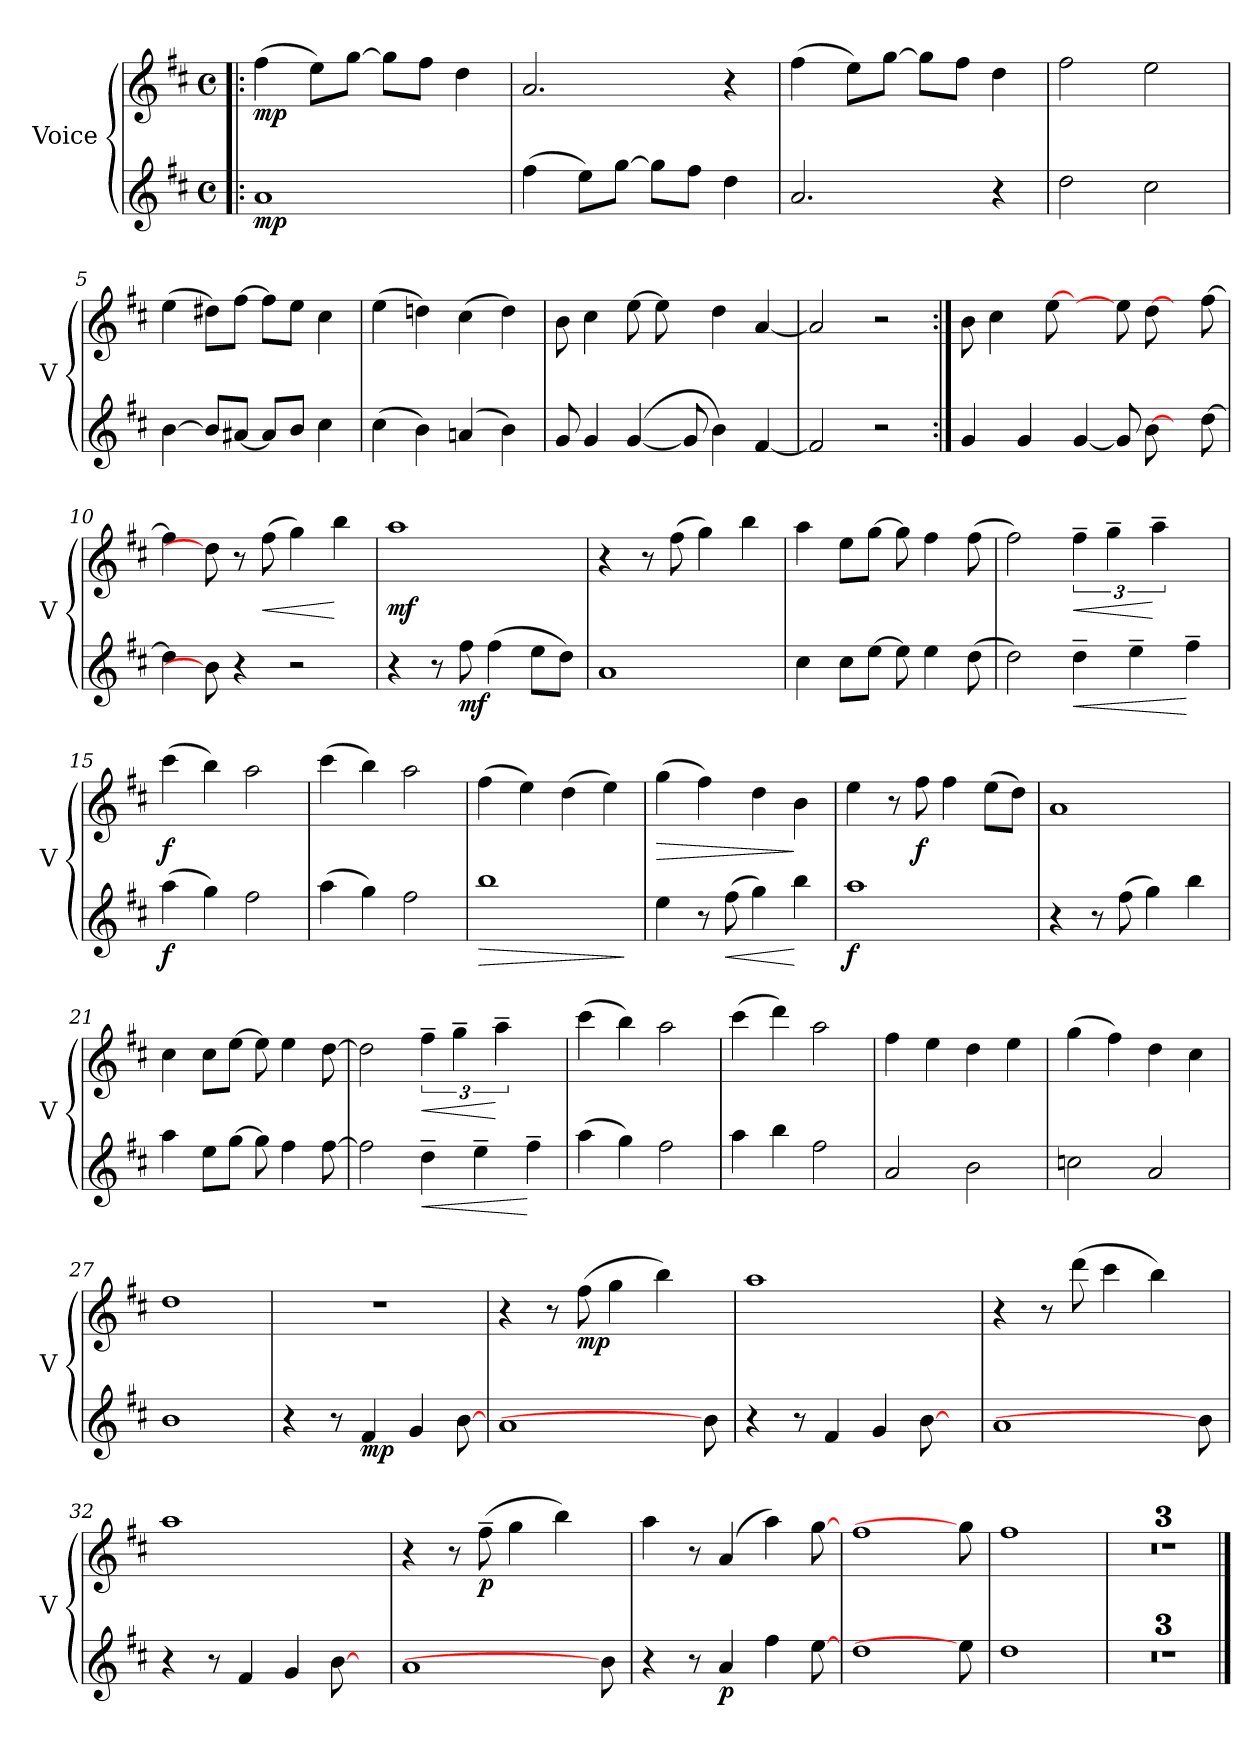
**kern	**dynam	**kern	**dynam
*part2	*part2	*part1	*part1
*staff2	*staff2	*staff1	*staff1
*I"Voice	*	*I"Voice	*
*I'V	*	*I'V	*
*clefG2	*	*clefG2	*
*k[f#c#]	*	*k[f#c#]	*
*M4/4	*	*M4/4	*
*met(c)	*	*met(c)	*
=1!|:	=1!|:	=1!|:	=1!|:
!	!LO:DY:b	!	!LO:DY:b
1a	mp	(>4ff#\	mp
.	.	8ee\L)	.
.	.	[>8gg\J	.
.	.	8gg\L]	.
.	.	8ff#\J	.
.	.	4dd\	.
=2	=2	=2	=2
(>4ff#\	.	2.a/	.
8ee\L)	.	.	.
[>8gg\J	.	.	.
8gg\L]	.	.	.
8ff#\J	.	.	.
4dd\	.	4r	.
=3	=3	=3	=3
2.a/	.	(>4ff#\	.
.	.	8ee\L)	.
.	.	[>8gg\J	.
.	.	8gg\L]	.
.	.	8ff#\J	.
4r	.	4dd\	.
!!LO:LB:g=z
=4	=4	=4	=4
2dd\	.	2ff#\	.
2cc#\	.	2ee\	.
=5	=5	=5	=5
[>4b\	.	(>4ee\	.
8b/L]	.	8dd#X\L)	.
[<8a#X/J	.	[>8ff#\J	.
8a#/L]	.	8ff#\L]	.
8b/J	.	8ee\J	.
4cc#\	.	4cc#\	.
=6	=6	=6	=6
(>4cc#\	.	(>4ee\	.
4b\)	.	4ddn\)	.
(>4an/	.	(>4cc#\	.
4b\)	.	4dd\)	.
=7	=7	=7	=7
8g/	.	8b\	.
4g/	.	4cc#\	.
(>[<4g/	.	[>8ee\	.
.	.	8ee\]	.
8g/]	.	8ryy	.
4b\)	.	4dd\	.
[<4f#/	.	[<4a/	.
=8	=8	=8	=8
2f#/]	.	2a/]	.
2r	.	2r	.
!!LO:LB:g=z
=9:|!	=9:|!	=9:|!	=9:|!
4g/	.	8b\	.
.	.	4cc#\	.
4g/	.	.	.
.	.	[>8ee\	.
[<4g/	.	4ryy	.
8g/]	.	8ee\]	.
[8b\	.	[8dd\	.
8ryy	.	8ryy	.
[>8dd\	.	[>8ff#\	.
=10	=10	=10	=10
4dd\]	.	4ff#\]	.
8b\]	.	8dd\]	.
4r	.	8r	.
!	!	!	!LO:HP:b
.	.	(>8ff#\	<
2r	.	4gg\)	.
.	.	4bb\	[
=11	=11	=11	=11
!	!	!	!LO:DY:b
4r	.	1aa	mf
8r	.	.	.
!	!LO:DY:b	!	!
8ff#\	mf	.	.
(>4ff#\	.	.	.
8ee\L	.	.	.
8dd\J)	.	.	.
=12	=12	=12	=12
1a	.	4r	.
.	.	8r	.
.	.	(>8ff#\	.
.	.	4gg\)	.
.	.	4bb\	.
=13	=13	=13	=13
4cc#\	.	4aa\	.
8cc#\L	.	8ee\L	.
[>8ee\J	.	[>8gg\J	.
8ee\]	.	8gg\]	.
4ee\	.	4ff#\	.
(>8dd\	.	(>8ff#\	.
!!LO:LB:g=z
=14	=14	=14	=14
2dd\)	.	2ff#\)	.
!	!LO:HP:b	!	!LO:HP:b
4dd~\	<	6ff#~\	<
.	.	6gg~\	.
4ee~\	.	.	.
.	.	6aa~\	[
4ff#~\	[	4ryy	.
=15	=15	=15	=15
!	!LO:DY:b	!	!LO:DY:b
(>4aa\	f	(>4ccc#\	f
4gg\)	.	4bb\)	.
2ff#\	.	2aa\	.
=16	=16	=16	=16
(>4aa\	.	(>4ccc#\	.
4gg\)	.	4bb\)	.
2ff#\	.	2aa\	.
=17	=17	=17	=17
!	!LO:HP:b	!	!
1bb	>	(>4ff#\	.
.	.	4ee\)	.
.	.	(>4dd\	.
.	.	4ee\)	.
.	]	.	.
=18	=18	=18	=18
!	!	!	!LO:HP:b
4ee\	.	(>4gg\	>
8r	.	4ff#\)	.
!	!LO:HP:b	!	!
(>8ff#\	<	.	.
4gg\)	.	4dd\	.
4bb\	[	4b\	]
!!LO:LB:g=z
=19	=19	=19	=19
!	!LO:DY:b	!	!
1aa	f	4ee\	.
.	.	8r	.
!	!	!	!LO:DY:b
.	.	8ff#\	f
.	.	4ff#\	.
.	.	(>8ee\L	.
.	.	8dd\J)	.
=20	=20	=20	=20
4r	.	1a	.
8r	.	.	.
(>8ff#\	.	.	.
4gg\)	.	.	.
4bb\	.	.	.
=21	=21	=21	=21
4aa\	.	4cc#\	.
8ee\L	.	8cc#\L	.
[>8gg\J	.	[>8ee\J	.
8gg\]	.	8ee\]	.
4ff#\	.	4ee\	.
[>8ff#\	.	[>8dd\	.
=22	=22	=22	=22
2ff#\]	.	2dd\]	.
!	!LO:HP:b	!	!LO:HP:b
4dd~\	<	6ff#~\	<
.	.	6gg~\	.
4ee~\	.	.	.
.	.	6aa~\	[
4ff#~\	[	4ryy	.
=23	=23	=23	=23
(>4aa\	.	(>4ccc#\	.
4gg\)	.	4bb\)	.
2ff#\	.	2aa\	.
!!LO:LB:g=z
=24	=24	=24	=24
4aa\	.	(>4ccc#\	.
4bb\	.	4ddd\)	.
2ff#\	.	2aa\	.
=25	=25	=25	=25
2a/	.	4ff#\	.
.	.	4ee\	.
2b\	.	4dd\	.
.	.	4ee\	.
=26	=26	=26	=26
2ccn\	.	(>4gg\	.
.	.	4ff#\)	.
2a/	.	4dd\	.
.	.	4cc#\	.
=27	=27	=27	=27
1b	.	1dd	.
=28	=28	=28	=28
4r	.	1r	.
8r	.	.	.
!	!LO:DY:b	!	!
4f#/	mp	.	.
4g/	.	.	.
[8b\	.	.	.
!!LO:LB:g=z
=29	=29	=29	=29
1a	.	4r	.
.	.	8r	.
!	!	!	!LO:DY:b
.	.	(>8ff#\	mp
.	.	4gg\	.
.	.	4bb\)	.
8b\]	.	8ryy	.
=30	=30	=30	=30
4r	.	1aa	.
8r	.	.	.
4f#/	.	.	.
4g/	.	.	.
[8b\	.	.	.
8ryy	.	8ryy	.
=31	=31	=31	=31
1a	.	4r	.
.	.	8r	.
.	.	(>8ddd\	.
.	.	4ccc#\	.
.	.	4bb\)	.
8b\]	.	8ryy	.
=32	=32	=32	=32
4r	.	1aa	.
8r	.	.	.
4f#/	.	.	.
4g/	.	.	.
[8b\	.	.	.
8ryy	.	8ryy	.
=33	=33	=33	=33
1a	.	4r	.
.	.	8r	.
!	!	!	!LO:DY:b
.	.	(>8ff#~\	p
.	.	4gg\	.
.	.	4bb\)	.
8b\]	.	8ryy	.
!!LO:PB:g=z
=34	=34	=34	=34
4r	.	4aa\	.
8r	.	8r	.
!	!LO:DY:b	!	!
4a/	p	(>4a/	.
4ff#\	.	4aa\)	.
[8ee\	.	[8gg\	.
=35	=35	=35	=35
1dd	.	1ff#	.
8ee\]	.	8gg\]	.
=36	=36	=36	=36
1dd	.	1ff#	.
=37	=37	=37	=37
1r	.	1r	.
=38	=38	=38	=38
1r	.	1r	.
=39	=39	=39	=39
1r;<	.	1r;<	.
==	==	==	==
*-	*-	*-	*-
